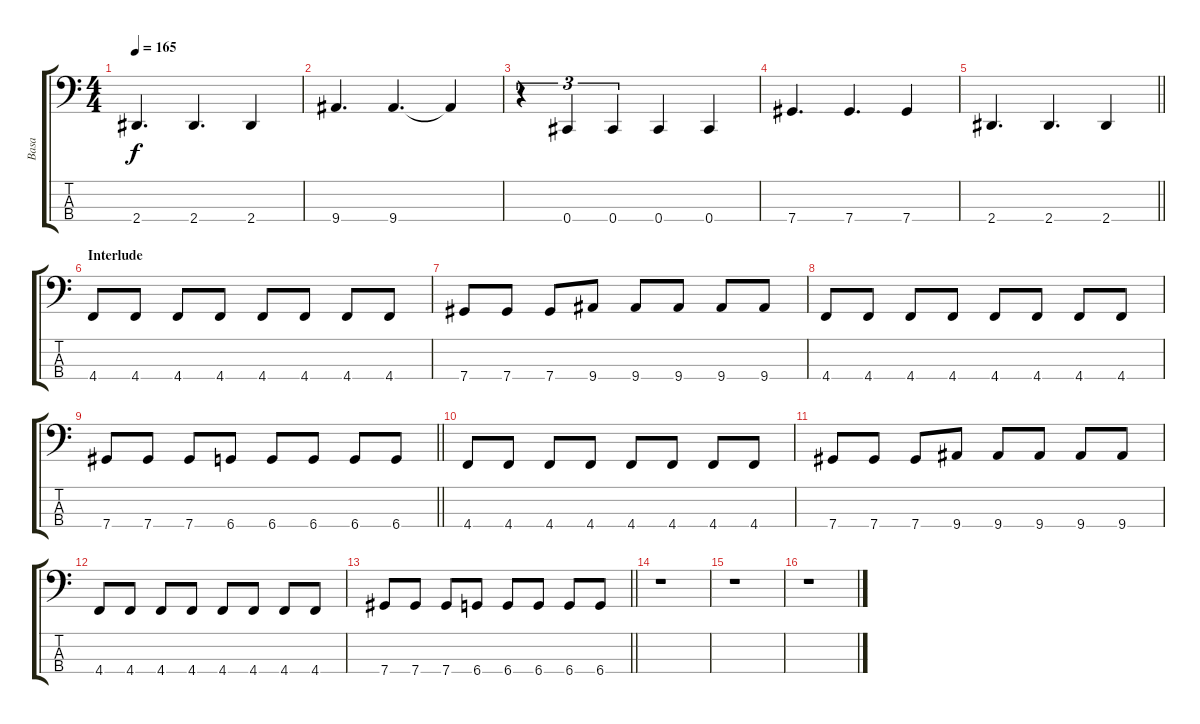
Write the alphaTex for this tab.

\track ("Basa" "Basa") {instrument electricbassfinger}
\staff {score tabs}
\tuning (Gb2 Db2 Ab1 Db1) {hide}
\ts (4 4)
\tempo 165
\clef f4
\ks c
2.4.4{d dy f} 2.4.4{d} 2.4.4 |
9.4.4{d} 9.4.4{d} 9.4{t}.4 |
r.4{tu (3 2)} 0.4.4{tu (3 2)} 0.4.4{tu (3 2)} 0.4.4 0.4.4 |
7.4.4{d} 7.4.4{d} 7.4.4 |
\barLineRight lightlight
2.4.4{d} 2.4.4{d} 2.4.4 |
\section ("" "Interlude")
4.4.8 4.4.8 4.4.8 4.4.8 4.4.8 4.4.8 4.4.8 4.4.8 |
7.4.8 7.4.8 7.4.8 9.4.8 9.4.8 9.4.8 9.4.8 9.4.8 |
4.4.8 4.4.8 4.4.8 4.4.8 4.4.8 4.4.8 4.4.8 4.4.8 |
\barLineRight lightlight
7.4.8 7.4.8 7.4.8 6.4.8 6.4.8 6.4.8 6.4.8 6.4.8 |
\section ("" "")
4.4.8 4.4.8 4.4.8 4.4.8 4.4.8 4.4.8 4.4.8 4.4.8 |
7.4.8 7.4.8 7.4.8 9.4.8 9.4.8 9.4.8 9.4.8 9.4.8 |
4.4.8 4.4.8 4.4.8 4.4.8 4.4.8 4.4.8 4.4.8 4.4.8 |
\barLineRight lightlight
7.4.8 7.4.8 7.4.8 6.4.8 6.4.8 6.4.8 6.4.8 6.4.8 |
r.1 |
r.1 |
r.1
